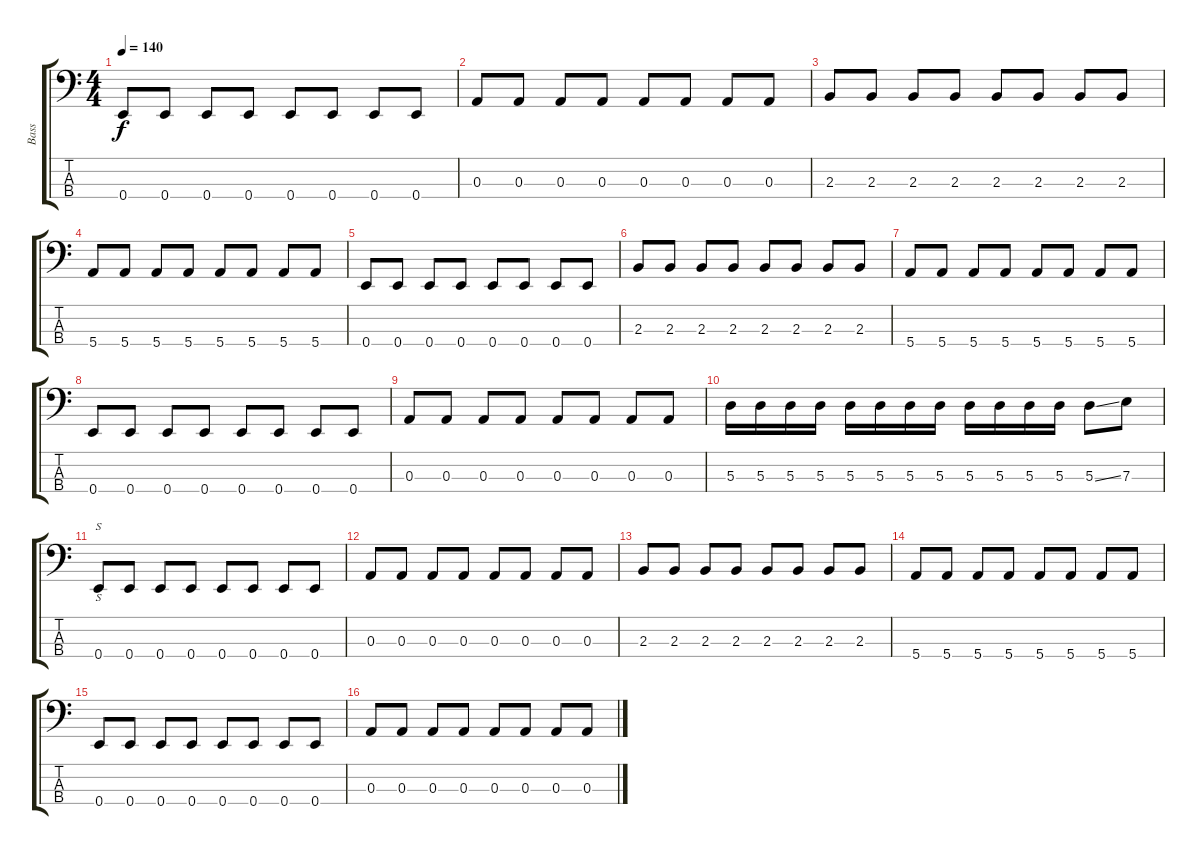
\track ("Bass" "Bass") {instrument electricbassfinger}
\staff {score tabs}
\tuning (G2 D2 A1 E1) {hide}
\ts (4 4)
\tempo 140
\clef f4
\ks c
0.4.8{dy f instrument electricbassfinger} 0.4.8 0.4.8 0.4.8 0.4.8 0.4.8 0.4.8 0.4.8 |
0.3.8 0.3.8 0.3.8 0.3.8 0.3.8 0.3.8 0.3.8 0.3.8 |
2.3.8 2.3.8 2.3.8 2.3.8 2.3.8 2.3.8 2.3.8 2.3.8 |
5.4.8 5.4.8 5.4.8 5.4.8 5.4.8 5.4.8 5.4.8 5.4.8 |
0.4.8 0.4.8 0.4.8 0.4.8 0.4.8 0.4.8 0.4.8 0.4.8 |
2.3.8 2.3.8 2.3.8 2.3.8 2.3.8 2.3.8 2.3.8 2.3.8 |
5.4.8 5.4.8 5.4.8 5.4.8 5.4.8 5.4.8 5.4.8 5.4.8 |
0.4.8 0.4.8 0.4.8 0.4.8 0.4.8 0.4.8 0.4.8 0.4.8 |
0.3.8 0.3.8 0.3.8 0.3.8 0.3.8 0.3.8 0.3.8 0.3.8 |
5.3.16 5.3.16 5.3.16 5.3.16 5.3.16 5.3.16 5.3.16 5.3.16 5.3.16 5.3.16 5.3.16 5.3.16 5.3{ss}.8 7.3.8 |
0.4.8{s} 0.4.8 0.4.8 0.4.8 0.4.8 0.4.8 0.4.8 0.4.8 |
0.3.8 0.3.8 0.3.8 0.3.8 0.3.8 0.3.8 0.3.8 0.3.8 |
2.3.8 2.3.8 2.3.8 2.3.8 2.3.8 2.3.8 2.3.8 2.3.8 |
5.4.8 5.4.8 5.4.8 5.4.8 5.4.8 5.4.8 5.4.8 5.4.8 |
0.4.8 0.4.8 0.4.8 0.4.8 0.4.8 0.4.8 0.4.8 0.4.8 |
0.3.8 0.3.8 0.3.8 0.3.8 0.3.8 0.3.8 0.3.8 0.3.8
